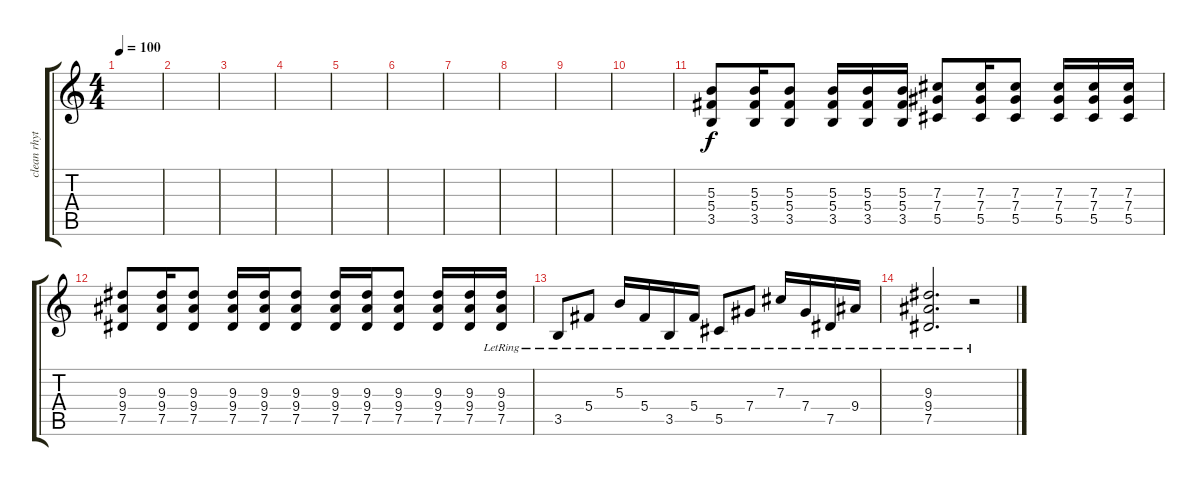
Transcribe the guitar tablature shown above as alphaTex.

\track ("clean rhythm" "clean rhyt") {instrument electricguitarclean}
\staff {score tabs}
\tuning (Eb4 Bb3 Gb3 Db3 Ab2 Eb2) {hide}
\ts (4 4)
\tempo 100
\clef g2
\ks c
|
|
|
|
|
|
|
|
|
|
(5.3 5.4 3.5).8 (5.3 5.4 3.5).16 (5.3 5.4 3.5).8 (5.3 5.4 3.5).16 (5.3 5.4 3.5).16 (5.3 5.4 3.5).16 (7.3 7.4 5.5).8 (7.3 7.4 5.5).16 (7.3 7.4 5.5).8 (7.3 7.4 5.5).16 (7.3 7.4 5.5).16 (7.3 7.4 5.5).16 |
(9.3 9.4 7.5).8 (9.3 9.4 7.5).16 (9.3 9.4 7.5).8 (9.3 9.4 7.5).16 (9.3 9.4 7.5).16 (9.3 9.4 7.5).8 (9.3 9.4 7.5).16 (9.3 9.4 7.5).16 (9.3 9.4 7.5).8 (9.3 9.4 7.5).16 (9.3 9.4 7.5).16 (9.3 9.4 7.5{lr}).16 |
3.5{lr}.8 5.4{lr}.8 5.3{lr}.16 5.4{lr}.16 3.5{lr}.16 5.4{lr}.16 5.5{lr}.8 7.4{lr}.8 7.3{lr}.16 7.4{lr}.16 7.5{lr}.16 9.4{lr}.16 |
(9.3 9.4{lr} 7.5).2{d} r.2
